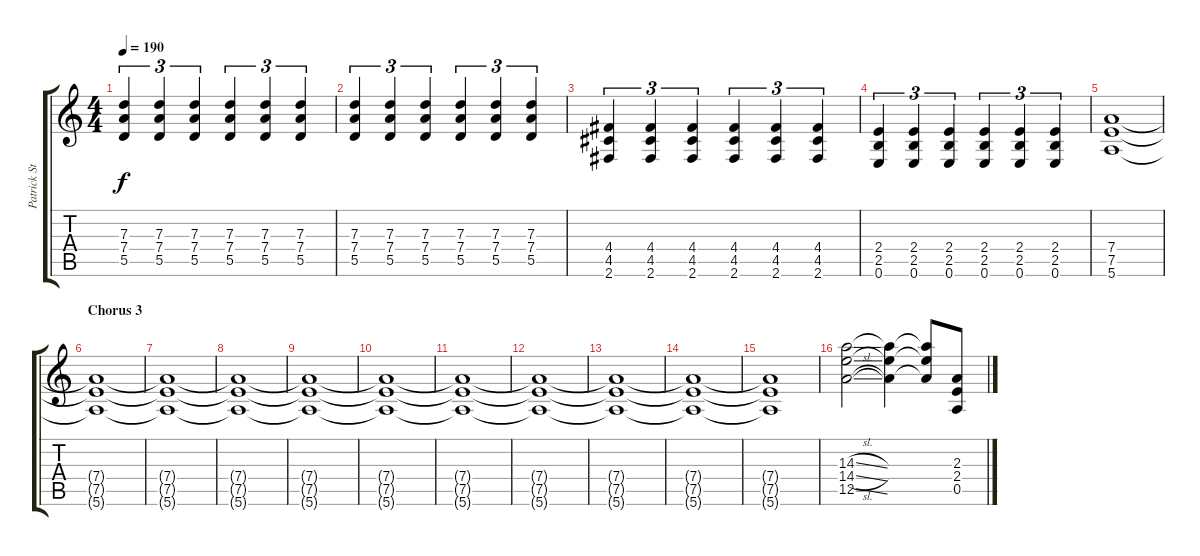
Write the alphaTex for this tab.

\track ("Patrick Stump (Rythmn Guitar)" "Patrick St") {instrument overdrivenguitar}
\staff {score tabs}
\tuning (E4 B3 G3 D3 A2 E2) {hide}
\ts (4 4)
\tempo 190
\clef g2
\ks c
(7.3 7.4 5.5).4{tu (3 2) dy f} (7.3 7.4 5.5).4{tu (3 2)} (7.3 7.4 5.5).4{tu (3 2)} (7.3 7.4 5.5).4{tu (3 2)} (7.3 7.4 5.5).4{tu (3 2)} (7.3 7.4 5.5).4{tu (3 2)} |
(7.3 7.4 5.5).4{tu (3 2)} (7.3 7.4 5.5).4{tu (3 2)} (7.3 7.4 5.5).4{tu (3 2)} (7.3 7.4 5.5).4{tu (3 2)} (7.3 7.4 5.5).4{tu (3 2)} (7.3 7.4 5.5).4{tu (3 2)} |
(4.4 4.5 2.6).4{tu (3 2)} (4.4 4.5 2.6).4{tu (3 2)} (4.4 4.5 2.6).4{tu (3 2)} (4.4 4.5 2.6).4{tu (3 2)} (4.4 4.5 2.6).4{tu (3 2)} (4.4 4.5 2.6).4{tu (3 2)} |
(2.4 2.5 0.6).4{tu (3 2)} (2.4 2.5 0.6).4{tu (3 2)} (2.4 2.5 0.6).4{tu (3 2)} (2.4 2.5 0.6).4{tu (3 2)} (2.4 2.5 0.6).4{tu (3 2)} (2.4 2.5 0.6).4{tu (3 2)} |
(7.4 7.5 5.6).1 |
\section ("" "Chorus 3")
(7.4{t} 7.5{t} 5.6{t}).1{volume 8} |
(7.4{t} 7.5{t} 5.6{t}).1 |
(7.4{t} 7.5{t} 5.6{t}).1 |
(7.4{t} 7.5{t} 5.6{t}).1 |
(7.4{t} 7.5{t} 5.6{t}).1 |
(7.4{t} 7.5{t} 5.6{t}).1 |
(7.4{t} 7.5{t} 5.6{t}).1 |
(7.4{t} 7.5{t} 5.6{t}).1 |
(7.4{t} 7.5{t} 5.6{t}).1 |
(7.4{t} 7.5{t} 5.6{t}).1 |
(14.3{sl} 14.4{sl} 12.5{sl}).2{volume 13} (14.3{t} 14.4{t} 12.5{t}).4 (14.3{t} 14.4{t} 12.5{t}).8 (2.3 2.4 0.5).8
